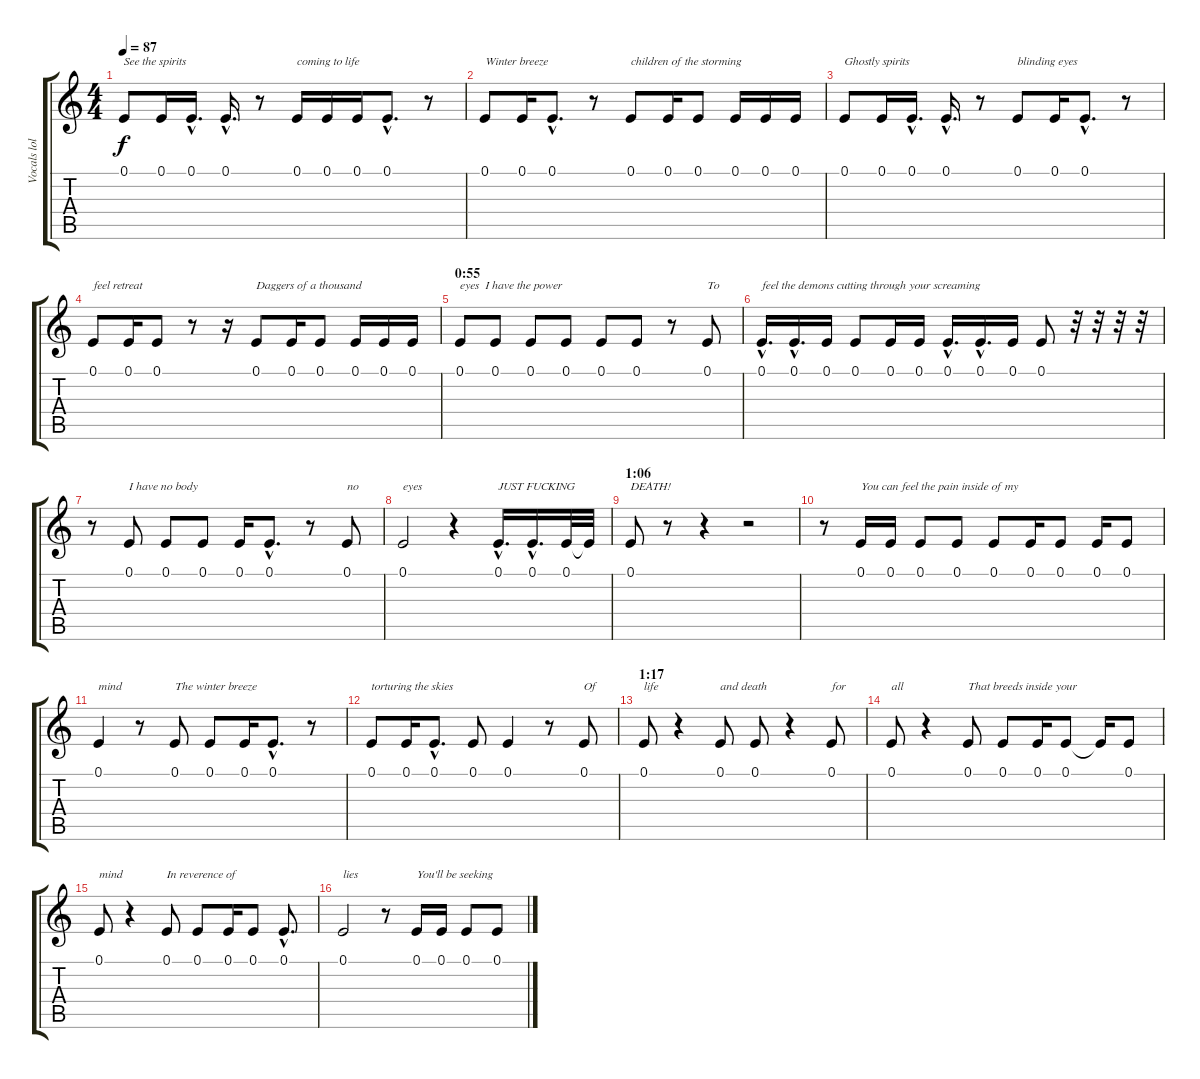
\track ("Vocals lol + Lyrics" "Vocals lol") {instrument breathnoise}
\staff {score tabs}
\tuning (E4 B3 G3 D3 A2 E2) {hide}
\ts (4 4)
\tempo 87
\clef g2
\ks c
0.1.8{txt "See the spirits" dy f} 0.1.16 0.1{hac}.16{d} 0.1{hac}.16{d} r.8 0.1.16{txt "coming to life"} 0.1.16 0.1.16 0.1{hac}.8{d} r.8 |
0.1.8{txt "Winter breeze"} 0.1.16 0.1{hac}.8{d} r.8 0.1.8{txt "children of the storming"} 0.1.16 0.1.8 0.1.16 0.1.16 0.1.16 |
0.1.8{txt "Ghostly spirits"} 0.1.16 0.1{hac}.16{d} 0.1{hac}.16{d} r.8 0.1.8{txt "blinding eyes"} 0.1.16 0.1{hac}.8{d} r.8 |
0.1.8{txt "feel retreat"} 0.1.16 0.1.8 r.8 r.16 0.1.8{txt "Daggers of a thousand "} 0.1.16 0.1.8 0.1.16 0.1.16 0.1.16 |
\section ("" "0:55")
0.1.8{txt "eyes  I have the power"} 0.1.8 0.1.8 0.1.8 0.1.8 0.1.8 r.8 0.1.8{txt "To"} |
0.1{hac}.16{d txt "feel the demons cutting through your screaming"} 0.1{hac}.16{d} 0.1.16 0.1.8 0.1.16 0.1.16 0.1{hac}.16{d} 0.1{hac}.16{d} 0.1.16 0.1.8 r.32 r.32 r.32 r.32 |
r.8 0.1.8{txt "I have no body"} 0.1.8 0.1.8 0.1.16 0.1{hac}.8{d} r.8 0.1.8{txt "no"} |
0.1.2{txt "eyes"} r.4 0.1{hac}.16{d txt "JUST FUCKING"} 0.1{hac}.16{d} 0.1.32 0.1{t}.32 |
\section ("" "1:06")
0.1.8{txt "DEATH!"} r.8 r.4 r.2 |
r.8 0.1.16{txt "You can feel the pain inside of my"} 0.1.16 0.1.8 0.1.8 0.1.8 0.1.16 0.1.8 0.1.16 0.1.8 |
0.1.4{txt "mind"} r.8 0.1.8{txt "The winter breeze"} 0.1.8 0.1.16 0.1{hac}.8{d} r.8 |
0.1.8{txt "torturing the skies"} 0.1.16 0.1{hac}.8{d} 0.1.8 0.1.4 r.8 0.1.8{txt "Of"} |
\section ("" "1:17")
0.1.8{txt "life"} r.4 0.1.8{txt "and death"} 0.1.8 r.4 0.1.8{txt "for"} |
0.1.8{txt "all"} r.4 0.1.8{txt "That breeds inside your"} 0.1.8 0.1.16 0.1.8 0.1{t}.16 0.1.8 |
0.1.8{txt "mind"} r.4 0.1.8{txt "In reverence of"} 0.1.8 0.1.16 0.1.8 0.1{hac}.8{d} |
0.1.2{txt "lies"} r.8 0.1.16{txt "You'll be seeking"} 0.1.16 0.1.8 0.1.8
